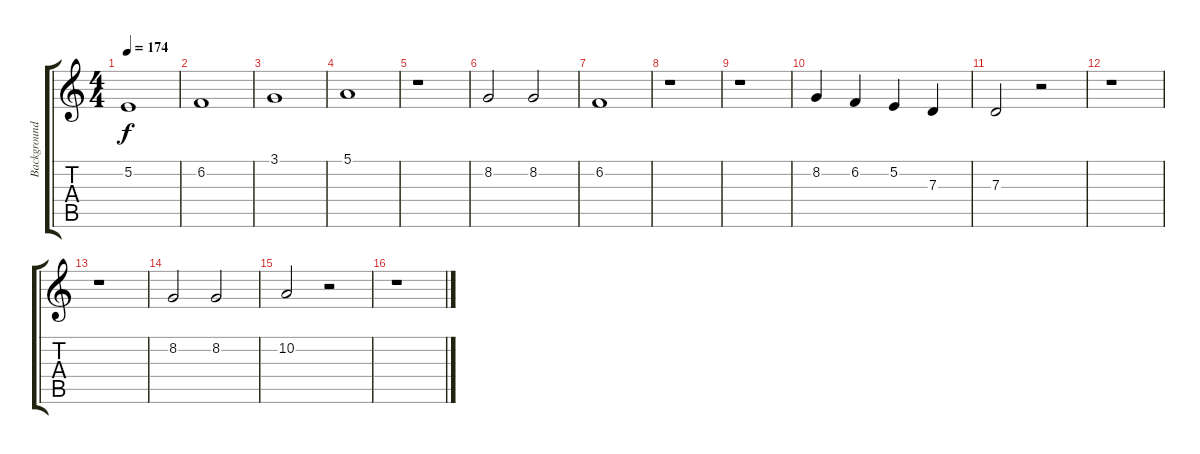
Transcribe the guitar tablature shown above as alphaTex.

\track ("Background vocals" "Background") {instrument cello}
\staff {score tabs}
\tuning (E4 B3 G3 D3 A2 E2) {hide}
\ts (4 4)
\tempo 174
\clef g2
\ks c
5.2.1{dy f} |
6.2.1 |
3.1.1 |
5.1.1 |
r.1 |
8.2.2 8.2.2 |
6.2.1 |
r.1 |
r.1 |
8.2.4 6.2.4 5.2.4 7.3.4 |
7.3.2 r.2 |
r.1 |
r.1 |
8.2.2 8.2.2 |
10.2.2 r.2 |
r.1
